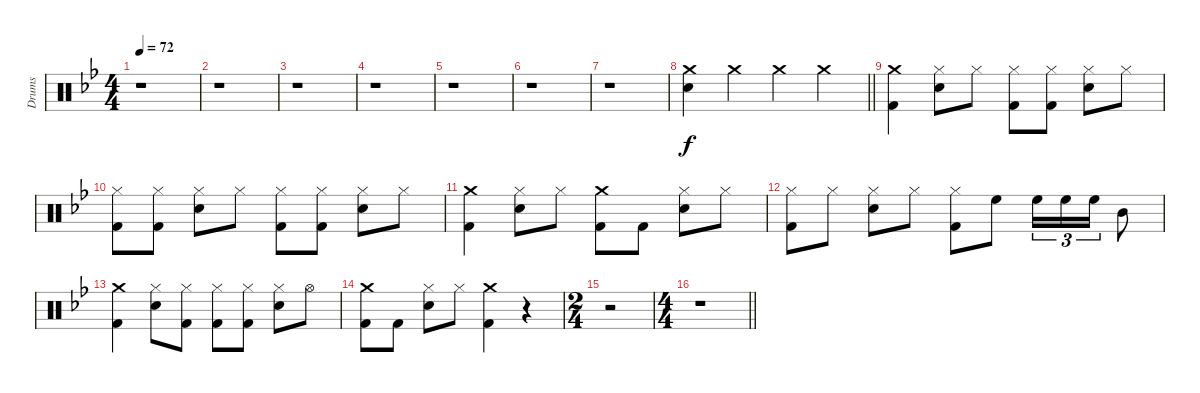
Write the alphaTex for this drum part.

\bracketExtendMode groupsimilarinstruments
\otherSystemsTrackNameOrientation horizontal
\track ("Drumkit" "Drums") {instrument percussion}
\staff {score}
\articulation defaults
\ts (4 4)
\tempo 72
\clef neutral
\ks bb
r.1{dy f beam Down} |
r.1{beam Down} |
r.1{beam Down} |
r.1{beam Down} |
r.1{beam Down} |
r.1{beam Down} |
r.1{beam Down} |
\barLineRight lightlight
("Crash medium (hit)"{acc forcenatural} "Snare (hit) 2"{acc forcenatural}).4{beam Down} "Crash medium (hit)"{acc forcenatural}.4{beam Down} "Crash medium (hit)"{acc forcenatural}.4{beam Down} "Crash medium (hit)"{acc forcenatural}.4{beam Down} |
("Crash medium (hit)"{acc forcenatural} "Kick (hit) 2"{acc forcenatural}).4{beam Down} ("Hi-Hat (closed)"{acc forcenatural} "Snare (hit) 2"{acc forcenatural}).8{beam Down} "Hi-Hat (closed)"{acc forcenatural}.8{beam Down} ("Hi-Hat (closed)"{acc forcenatural} "Kick (hit) 2"{acc forcenatural}).8{beam Down} ("Hi-Hat (closed)"{acc forcenatural} "Kick (hit) 2"{acc forcenatural}).8{beam Down} ("Hi-Hat (closed)"{acc forcenatural} "Snare (hit) 2"{acc forcenatural}).8{beam Down} "Hi-Hat (closed)"{acc forcenatural}.8{beam Down} |
("Hi-Hat (closed)"{acc forcenatural} "Kick (hit) 2"{acc forcenatural}).8{beam Down} ("Hi-Hat (closed)"{acc forcenatural} "Kick (hit) 2"{acc forcenatural}).8{beam Down} ("Hi-Hat (closed)"{acc forcenatural} "Snare (hit) 2"{acc forcenatural}).8{beam Down} "Hi-Hat (closed)"{acc forcenatural}.8{beam Down} ("Hi-Hat (closed)"{acc forcenatural} "Kick (hit) 2"{acc forcenatural}).8{beam Down} ("Hi-Hat (closed)"{acc forcenatural} "Kick (hit) 2"{acc forcenatural}).8{beam Down} ("Hi-Hat (closed)"{acc forcenatural} "Snare (hit) 2"{acc forcenatural}).8{beam Down} "Hi-Hat (closed)"{acc forcenatural}.8{beam Down} |
("Crash medium (hit)"{acc forcenatural} "Kick (hit) 2"{acc forcenatural}).4{beam Down} ("Hi-Hat (closed)"{acc forcenatural} "Snare (hit) 2"{acc forcenatural}).8{beam Down} "Hi-Hat (closed)"{acc forcenatural}.8{beam Down} ("Crash medium (hit)"{acc forcenatural} "Kick (hit) 2"{acc forcenatural}).8{beam Down} "Kick (hit) 2"{acc forcenatural}.8{beam Down} ("Hi-Hat (closed)"{acc forcenatural} "Snare (hit) 2"{acc forcenatural}).8{beam Down} "Hi-Hat (closed)"{acc forcenatural}.8{beam Down} |
("Hi-Hat (closed)"{acc forcenatural} "Kick (hit) 2"{acc forcenatural}).8{beam Down} "Hi-Hat (closed)"{acc forcenatural}.8{beam Down} ("Hi-Hat (closed)"{acc forcenatural} "Snare (hit) 2"{acc forcenatural}).8{beam Down} "Hi-Hat (closed)"{acc forcenatural}.8{beam Down} ("Hi-Hat (closed)"{acc forcenatural} "Kick (hit) 2"{acc forcenatural}).8{beam Down} "High Floor Tom (hit)"{acc forcenatural}.8{beam Down} "High Floor Tom (hit)"{acc forcenatural}.16{tu (3 2) beam Down} "High Floor Tom (hit)"{acc forcenatural}.16{tu (3 2) beam Down} "High Floor Tom (hit)"{acc forcenatural}.16{tu (3 2) beam Down} "Mid Tom (hit)"{acc forcenatural}.8{beam Down} |
("Crash medium (hit)"{acc forcenatural} "Kick (hit) 2"{acc forcenatural}).4{beam Down} ("Hi-Hat (closed)"{acc forcenatural} "Snare (hit) 2"{acc forcenatural}).8{beam Down} ("Hi-Hat (closed)"{acc forcenatural} "Kick (hit) 2"{acc forcenatural}).8{beam Down} ("Hi-Hat (closed)"{acc forcenatural} "Kick (hit) 2"{acc forcenatural}).8{beam Down} ("Hi-Hat (closed)"{acc forcenatural} "Kick (hit) 2"{acc forcenatural}).8{beam Down} ("Hi-Hat (closed)"{acc forcenatural} "Snare (hit) 2"{acc forcenatural}).8{beam Down} "Hi-Hat (open)"{acc forcenatural}.8{beam Down} |
("Crash medium (hit)"{acc forcenatural} "Kick (hit) 2"{acc forcenatural}).8{beam Down} "Kick (hit) 2"{acc forcenatural}.8{beam Down} ("Hi-Hat (closed)"{acc forcenatural} "Snare (hit) 2"{acc forcenatural}).8{beam Down} "Hi-Hat (closed)"{acc forcenatural}.8{beam Down} ("Crash medium (hit)"{acc forcenatural} "Kick (hit) 2"{acc forcenatural}).4{beam Down} r.4{beam Down} |
\ts (2 4)
r.2{beam Down} |
\ts (4 4)
\barLineRight lightlight
r.1{beam Down}
